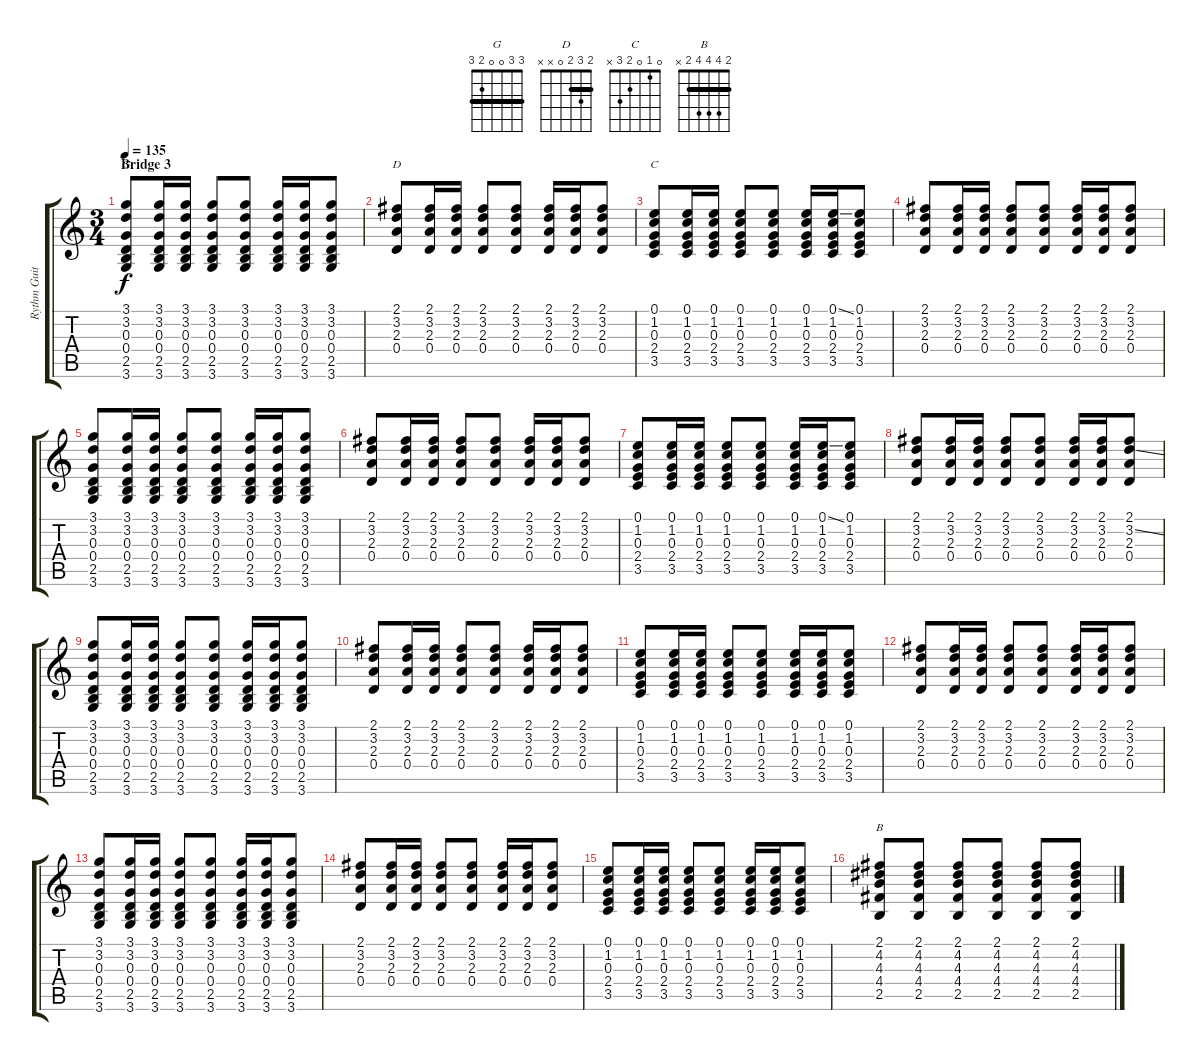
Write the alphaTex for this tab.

\track ("Rythm Guitar" "Rythm Guit") {instrument acousticguitarnylon}
\staff {score tabs}
\tuning (E4 B3 G3 D3 A2 E2) {hide}
\chord ("G" 3 3 0 0 2 3) {barre 3}
\chord ("D" 2 3 2 0 x x) {barre 2}
\chord ("C" 0 1 0 2 3 x)
\chord ("B" 2 4 4 4 2 x) {barre 2}
\ts (3 4)
\section ("" "Bridge 3")
\tempo 135
\clef g2
\ks c
(3.1 3.2 0.3 0.4 2.5 3.6).8{ch "G" dy f} (3.1 3.2 0.3 0.4 2.5 3.6).16 (3.1 3.2 0.3 0.4 2.5 3.6).16 (3.1 3.2 0.3 0.4 2.5 3.6).8 (3.1 3.2 0.3 0.4 2.5 3.6).8 (3.1 3.2 0.3 0.4 2.5 3.6).16 (3.1 3.2 0.3 0.4 2.5 3.6).16 (3.1 3.2 0.3 0.4 2.5 3.6).8 |
(2.1 3.2 2.3 0.4).8{ch "D"} (2.1 3.2 2.3 0.4).16 (2.1 3.2 2.3 0.4).16 (2.1 3.2 2.3 0.4).8 (2.1 3.2 2.3 0.4).8 (2.1 3.2 2.3 0.4).16 (2.1 3.2 2.3 0.4).16 (2.1 3.2 2.3 0.4).8 |
(0.1 1.2 0.3 2.4 3.5).8{ch "C"} (0.1 1.2 0.3 2.4 3.5).16 (0.1 1.2 0.3 2.4 3.5).16 (0.1 1.2 0.3 2.4 3.5).8 (0.1 1.2 0.3 2.4 3.5).8 (0.1 1.2 0.3 2.4 3.5).16 (0.1{ss} 1.2 0.3 2.4 3.5).16 (0.1 1.2 0.3 2.4 3.5).8 |
(2.1 3.2 2.3 0.4).8 (2.1 3.2 2.3 0.4).16 (2.1 3.2 2.3 0.4).16 (2.1 3.2 2.3 0.4).8 (2.1 3.2 2.3 0.4).8 (2.1 3.2 2.3 0.4).16 (2.1 3.2 2.3 0.4).16 (2.1 3.2 2.3 0.4).8 |
(3.1 3.2 0.3 0.4 2.5 3.6).8 (3.1 3.2 0.3 0.4 2.5 3.6).16 (3.1 3.2 0.3 0.4 2.5 3.6).16 (3.1 3.2 0.3 0.4 2.5 3.6).8 (3.1 3.2 0.3 0.4 2.5 3.6).8 (3.1 3.2 0.3 0.4 2.5 3.6).16 (3.1 3.2 0.3 0.4 2.5 3.6).16 (3.1 3.2 0.3 0.4 2.5 3.6).8 |
(2.1 3.2 2.3 0.4).8 (2.1 3.2 2.3 0.4).16 (2.1 3.2 2.3 0.4).16 (2.1 3.2 2.3 0.4).8 (2.1 3.2 2.3 0.4).8 (2.1 3.2 2.3 0.4).16 (2.1 3.2 2.3 0.4).16 (2.1 3.2 2.3 0.4).8 |
(0.1 1.2 0.3 2.4 3.5).8 (0.1 1.2 0.3 2.4 3.5).16 (0.1 1.2 0.3 2.4 3.5).16 (0.1 1.2 0.3 2.4 3.5).8 (0.1 1.2 0.3 2.4 3.5).8 (0.1 1.2 0.3 2.4 3.5).16 (0.1{ss} 1.2 0.3 2.4 3.5).16 (0.1 1.2 0.3 2.4 3.5).8 |
(2.1 3.2 2.3 0.4).8 (2.1 3.2 2.3 0.4).16 (2.1 3.2 2.3 0.4).16 (2.1 3.2 2.3 0.4).8 (2.1 3.2 2.3 0.4).8 (2.1 3.2 2.3 0.4).16 (2.1 3.2 2.3 0.4).16 (2.1 3.2{ss} 2.3 0.4).8 |
(3.1 3.2 0.3 0.4 2.5 3.6).8 (3.1 3.2 0.3 0.4 2.5 3.6).16 (3.1 3.2 0.3 0.4 2.5 3.6).16 (3.1 3.2 0.3 0.4 2.5 3.6).8 (3.1 3.2 0.3 0.4 2.5 3.6).8 (3.1 3.2 0.3 0.4 2.5 3.6).16 (3.1 3.2 0.3 0.4 2.5 3.6).16 (3.1 3.2 0.3 0.4 2.5 3.6).8 |
(2.1 3.2 2.3 0.4).8 (2.1 3.2 2.3 0.4).16 (2.1 3.2 2.3 0.4).16 (2.1 3.2 2.3 0.4).8 (2.1 3.2 2.3 0.4).8 (2.1 3.2 2.3 0.4).16 (2.1 3.2 2.3 0.4).16 (2.1 3.2 2.3 0.4).8 |
(0.1 1.2 0.3 2.4 3.5).8 (0.1 1.2 0.3 2.4 3.5).16 (0.1 1.2 0.3 2.4 3.5).16 (0.1 1.2 0.3 2.4 3.5).8 (0.1 1.2 0.3 2.4 3.5).8 (0.1 1.2 0.3 2.4 3.5).16 (0.1 1.2 0.3 2.4 3.5).16 (0.1 1.2 0.3 2.4 3.5).8 |
(2.1 3.2 2.3 0.4).8 (2.1 3.2 2.3 0.4).16 (2.1 3.2 2.3 0.4).16 (2.1 3.2 2.3 0.4).8 (2.1 3.2 2.3 0.4).8 (2.1 3.2 2.3 0.4).16 (2.1 3.2 2.3 0.4).16 (2.1 3.2 2.3 0.4).8 |
(3.1 3.2 0.3 0.4 2.5 3.6).8 (3.1 3.2 0.3 0.4 2.5 3.6).16 (3.1 3.2 0.3 0.4 2.5 3.6).16 (3.1 3.2 0.3 0.4 2.5 3.6).8 (3.1 3.2 0.3 0.4 2.5 3.6).8 (3.1 3.2 0.3 0.4 2.5 3.6).16 (3.1 3.2 0.3 0.4 2.5 3.6).16 (3.1 3.2 0.3 0.4 2.5 3.6).8 |
(2.1 3.2 2.3 0.4).8 (2.1 3.2 2.3 0.4).16 (2.1 3.2 2.3 0.4).16 (2.1 3.2 2.3 0.4).8 (2.1 3.2 2.3 0.4).8 (2.1 3.2 2.3 0.4).16 (2.1 3.2 2.3 0.4).16 (2.1 3.2 2.3 0.4).8 |
(0.1 1.2 0.3 2.4 3.5).8 (0.1 1.2 0.3 2.4 3.5).16 (0.1 1.2 0.3 2.4 3.5).16 (0.1 1.2 0.3 2.4 3.5).8 (0.1 1.2 0.3 2.4 3.5).8 (0.1 1.2 0.3 2.4 3.5).16 (0.1 1.2 0.3 2.4 3.5).16 (0.1 1.2 0.3 2.4 3.5).8 |
(2.1 4.2 4.3 4.4 2.5).8{ch "B"} (2.1 4.2 4.3 4.4 2.5).8 (2.1 4.2 4.3 4.4 2.5).8 (2.1 4.2 4.3 4.4 2.5).8 (2.1 4.2 4.3 4.4 2.5).8 (2.1 4.2 4.3 4.4 2.5).8
